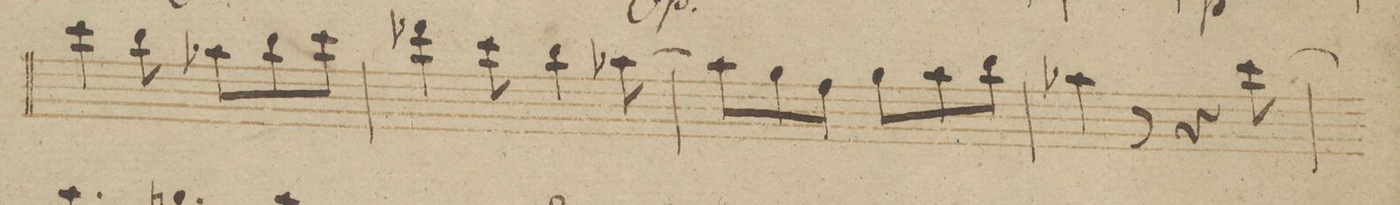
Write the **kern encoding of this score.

**kern	**dynam
*I"Flauto 2do	*
*clefG2	*
*k[b-]	*
*M6/8	*
4ccc\	.
8bb-\	.
8aa-X\L	.
8bb-\	.
8ccc\J	.
=37	=37
4ddd-X\	.
8ccc\	.
4bb-\	.
[8aa-X\	.
=38	=38
8aa-\L]	.
8gg\	.
8ff\J	.
8gg\L	.
8aa-y\	.
8bb-\J	.
=39	=39
4aa-X\	.
8r	.
4r	.
[8ccc\	.
=40	=40
*-	*-
